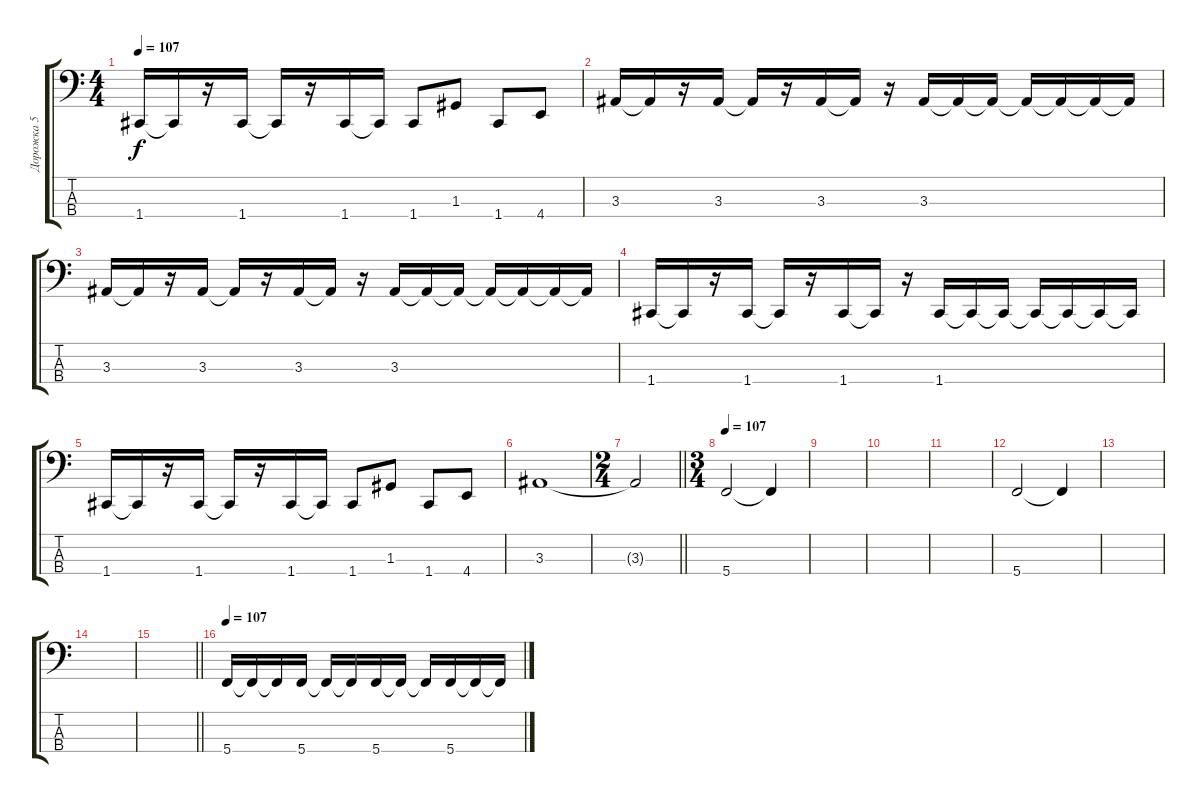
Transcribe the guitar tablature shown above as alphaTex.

\track ("Дорожка 5" "Дорожка 5") {instrument electricbasspick}
\staff {score tabs}
\tuning (F2 C2 G1 C1) {hide}
\ts (4 4)
\tempo 107
\clef f4
\ks c
1.4.16{dy f} 1.4{t}.16 r.16 1.4.16 1.4{t}.16 r.16 1.4.16 1.4{t}.16 1.4.8 1.3.8 1.4.8 4.4.8 |
3.3.16 3.3{t}.16 r.16 3.3.16 3.3{t}.16 r.16 3.3.16 3.3{t}.16 r.16 3.3.16 3.3{t}.16 3.3{t}.16 3.3{t}.16 3.3{t}.16 3.3{t}.16 3.3{t}.16 |
3.3.16 3.3{t}.16 r.16 3.3.16 3.3{t}.16 r.16 3.3.16 3.3{t}.16 r.16 3.3.16 3.3{t}.16 3.3{t}.16 3.3{t}.16 3.3{t}.16 3.3{t}.16 3.3{t}.16 |
1.4.16 1.4{t}.16 r.16 1.4.16 1.4{t}.16 r.16 1.4.16 1.4{t}.16 r.16 1.4.16 1.4{t}.16 1.4{t}.16 1.4{t}.16 1.4{t}.16 1.4{t}.16 1.4{t}.16 |
1.4.16 1.4{t}.16 r.16 1.4.16 1.4{t}.16 r.16 1.4.16 1.4{t}.16 1.4.8 1.3.8 1.4.8 4.4.8 |
3.3.1 |
\ts (2 4)
\barLineRight lightlight
3.3{t}.2 |
\ts (3 4)
\section ("" "")
\tempo 107
5.4.2 5.4{t}.4 |
|
|
|
5.4.2 5.4{t}.4 |
|
|
\barLineRight lightlight
|
\section ("" "")
\tempo 107
5.4.16 5.4{t}.16 5.4{t}.16 5.4.16 5.4{t}.16 5.4{t}.16 5.4.16 5.4{t}.16 5.4{t}.16 5.4.16 5.4{t}.16 5.4{t}.16
